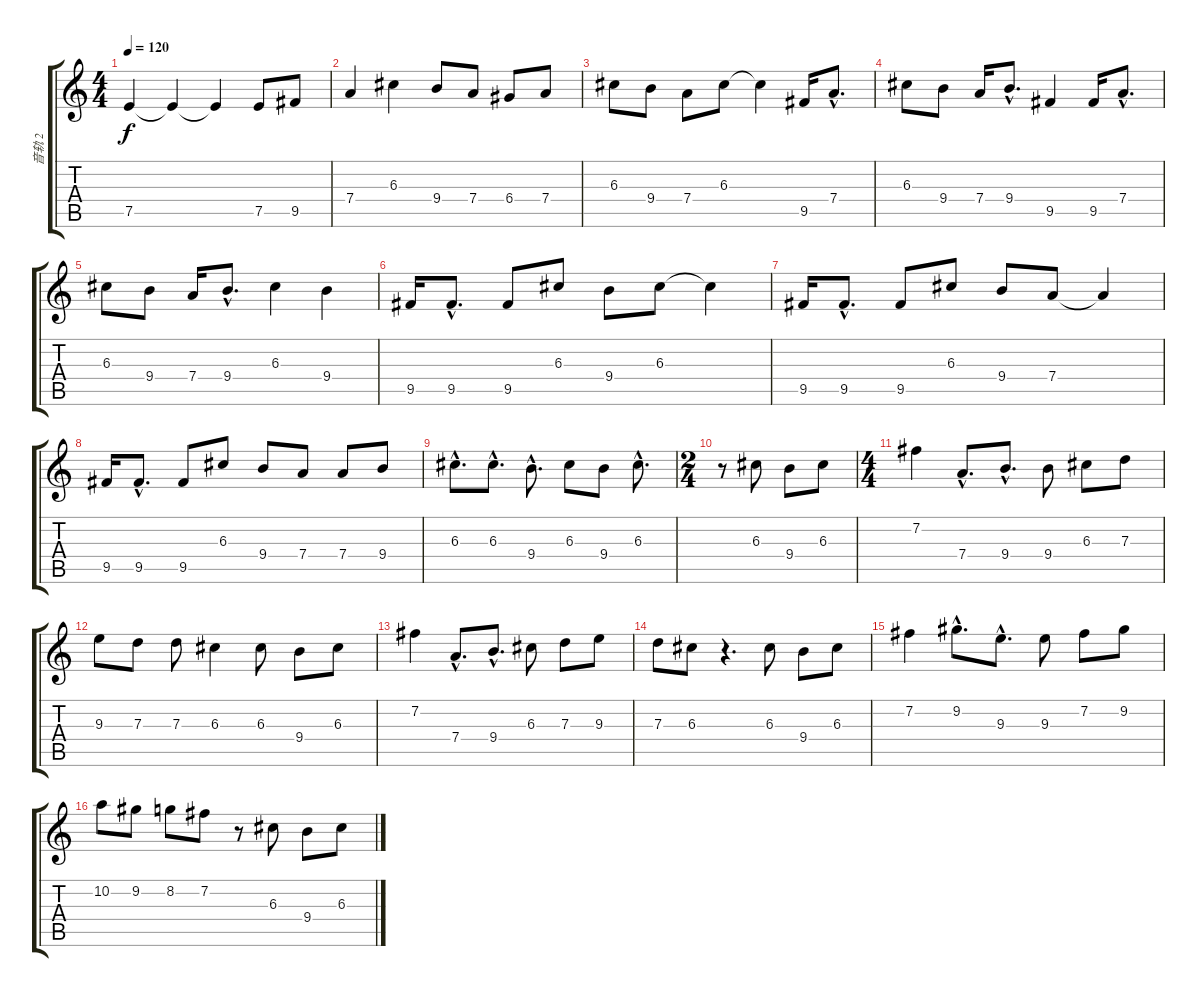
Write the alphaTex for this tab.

\track ("音轨 2" "音轨 2") {instrument acousticguitarnylon}
\staff {score tabs}
\tuning (E4 B3 G3 D3 A2 E2) {hide}
\ts (4 4)
\tempo 120
\clef g2
\ks c
7.5.4{dy f} 7.5{t}.4 7.5{t}.4 7.5.8 9.5.8 |
7.4.4 6.3.4 9.4.8 7.4.8 6.4.8 7.4.8 |
6.3.8 9.4.8 7.4.8 6.3.8 6.3{t}.4 9.5.16 7.4{hac}.8{d} |
6.3.8 9.4.8 7.4.16 9.4{hac}.8{d} 9.5.4 9.5.16 7.4{hac}.8{d} |
6.3.8 9.4.8 7.4.16 9.4{hac}.8{d} 6.3.4 9.4.4 |
9.5.16 9.5{hac}.8{d} 9.5.8 6.3.8 9.4.8 6.3.8 6.3{t}.4 |
9.5.16 9.5{hac}.8{d} 9.5.8 6.3.8 9.4.8 7.4.8 7.4{t}.4 |
9.5.16 9.5{hac}.8{d} 9.5.8 6.3.8 9.4.8 7.4.8 7.4.8 9.4.8 |
6.3{hac}.8{d} 6.3{hac}.8{d} 9.4{hac}.8{d} 6.3.8 9.4.8 6.3{hac}.8{d} |
\ts (2 4)
r.8 6.3.8 9.4.8 6.3.8 |
\ts (4 4)
7.2.4 7.4{hac}.8{d} 9.4{hac}.8{d} 9.4.8 6.3.8 7.3.8 |
9.3.8 7.3.8 7.3.8 6.3.4 6.3.8 9.4.8 6.3.8 |
7.2.4 7.4{hac}.8{d} 9.4{hac}.8{d} 6.3.8 7.3.8 9.3.8 |
7.3.8 6.3.8 r.4{d} 6.3.8 9.4.8 6.3.8 |
7.2.4 9.2{hac}.8{d} 9.3{hac}.8{d} 9.3.8 7.2.8 9.2.8 |
10.2.8 9.2.8 8.2.8 7.2.8 r.8 6.3.8 9.4.8 6.3.8
